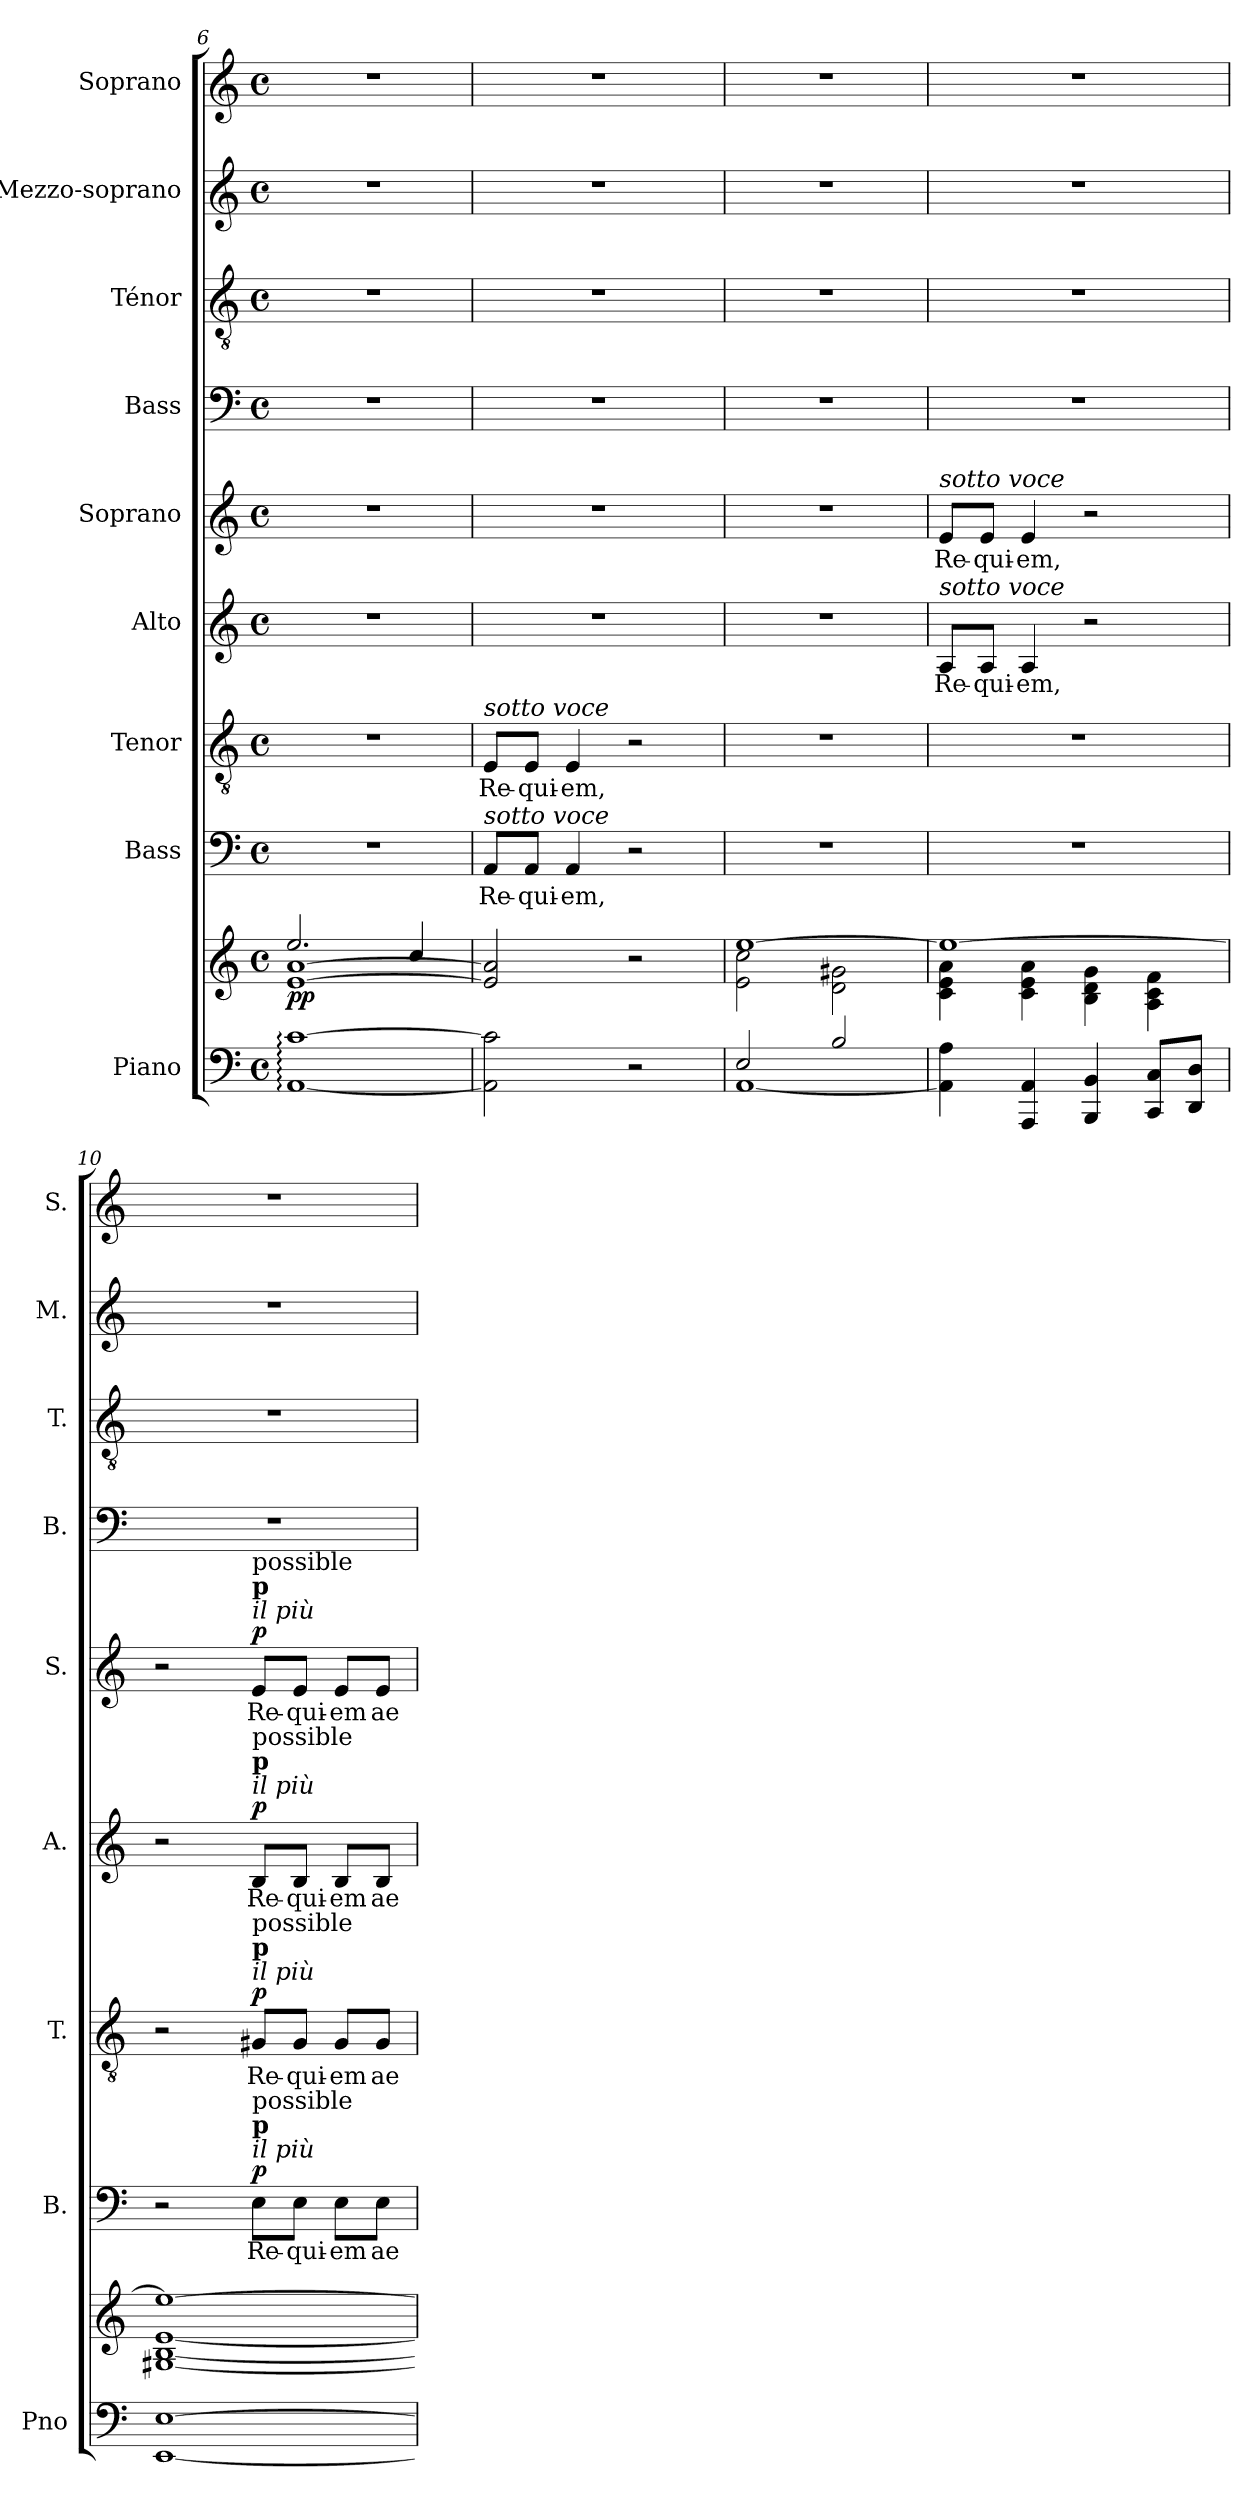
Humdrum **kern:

**kern	**kern	**dynam	**kern	**text	**dynam	**kern	**text	**dynam	**kern	**text	**dynam	**kern	**text	**dynam	**kern	**kern	**kern	**kern
*part9	*part9	*part9	*part8	*part8	*part8	*part7	*part7	*part7	*part6	*part6	*part6	*part5	*part5	*part5	*part4	*part3	*part2	*part1
*staff10	*staff9	*staff9/10	*staff8	*staff8	*staff8	*staff7	*staff7	*staff7	*staff6	*staff6	*staff6	*staff5	*staff5	*staff5	*staff4	*staff3	*staff2	*staff1
*I"Piano	*	*	*I"Bass	*	*	*I"Tenor	*	*	*I"Alto	*	*	*I"Soprano	*	*	*I"Bass	*I"Ténor	*I"Mezzo-soprano	*I"Soprano
*I'Pno	*	*	*I'B.	*	*	*I'T.	*	*	*I'A.	*	*	*I'S.	*	*	*I'B.	*I'T.	*I'M.	*I'S.
*clefF4	*clefG2	*	*clefF4	*	*	*clefGv2	*	*	*clefG2	*	*	*clefG2	*	*	*clefF4	*clefGv2	*clefG2	*clefG2
*k[]	*k[]	*	*k[]	*	*	*k[]	*	*	*k[]	*	*	*k[]	*	*	*k[]	*k[]	*k[]	*k[]
*M4/4	*M4/4	*	*M4/4	*	*	*M4/4	*	*	*M4/4	*	*	*M4/4	*	*	*M4/4	*M4/4	*M4/4	*M4/4
*met(c)	*met(c)	*	*met(c)	*	*	*met(c)	*	*	*met(c)	*	*	*met(c)	*	*	*met(c)	*met(c)	*met(c)	*met(c)
=6	=6	=6	=6	=6	=6	=6	=6	=6	=6	=6	=6	=6	=6	=6	=6	=6	=6	=6
*	*^	*	*	*	*	*	*	*	*	*	*	*	*	*	*	*	*	*
!	!	!	!LO:DY:b	!	!	!	!	!	!	!	!	!	!	!	!	!	!	!	!
[1AA: [1c:	[1e [1a	2.ee/	pp	1r	.	.	1r	.	.	1r	.	.	1r	.	.	1r	1r	1r	1r
.	.	4cc/	.	.	.	.	.	.	.	.	.	.	.	.	.	.	.	.	.
=7	=7	=7	=7	=7	=7	=7	=7	=7	=7	=7	=7	=7	=7	=7	=7	=7	=7	=7	=7
!	!	!	!	!	!	!	!LO:TX:a:i:t=sotto voce	!	!	!	!	!	!	!	!	!	!	!	!
!	!	!	!	!LO:TX:a:i:t=sotto voce	!	!	!	!	!	!	!	!	!	!	!	!	!	!	!
!	!	!	!	!	!LO:LY:b	!	!	!LO:LY:b	!	!	!	!	!	!	!	!	!	!	!
*	*v	*v	*	*	*	*	*	*	*	*	*	*	*	*	*	*	*	*	*
2AA\] 2c\]	2e/] 2a/]	.	8AA/L	Re-	.	8E/L	Re-	.	1r	.	.	1r	.	.	1r	1r	1r	1r
!	!	!	!	!LO:LY:b	!	!	!LO:LY:b	!	!	!	!	!	!	!	!	!	!	!
.	.	.	8AA/J	-qui-	.	8E/J	-qui-	.	.	.	.	.	.	.	.	.	.	.
!	!	!	!	!LO:LY:b	!	!	!LO:LY:b	!	!	!	!	!	!	!	!	!	!	!
.	.	.	4AA/	-em,	.	4E/	-em,	.	.	.	.	.	.	.	.	.	.	.
2r	2r	.	2r	.	.	2r	.	.	.	.	.	.	.	.	.	.	.	.
=8	=8	=8	=8	=8	=8	=8	=8	=8	=8	=8	=8	=8	=8	=8	=8	=8	=8	=8
*^	*^	*	*	*	*	*	*	*	*	*	*	*	*	*	*	*	*	*
2E/	[1AA	[1ee	2e\ 2cc\	.	1r	.	.	1r	.	.	1r	.	.	1r	.	.	1r	1r	1r	1r
2B/	.	.	2d\ 2g#X\	.	.	.	.	.	.	.	.	.	.	.	.	.	.	.	.	.
*v	*v	*	*	*	*	*	*	*	*	*	*	*	*	*	*	*	*	*	*	*
!!LO:LB:g=z
=9	=9	=9	=9	=9	=9	=9	=9	=9	=9	=9	=9	=9	=9	=9	=9	=9	=9	=9	=9
!	!	!	!	!	!	!	!	!	!	!	!	!	!LO:TX:a:i:t=sotto voce	!	!	!	!	!	!
!	!	!	!	!	!	!	!	!	!	!LO:TX:a:i:t=sotto voce	!	!	!	!	!	!	!	!	!
!	!	!	!	!	!	!	!	!	!	!	!LO:LY:b	!	!	!LO:LY:b	!	!	!	!	!
4AA\] 4A\	1ee_	4c\ 4e\ 4a\	.	1r	.	.	1r	.	.	8A/L	Re-	.	8e/L	Re-	.	1r	1r	1r	1r
!	!	!	!	!	!	!	!	!	!	!	!LO:LY:b	!	!	!LO:LY:b	!	!	!	!	!
.	.	.	.	.	.	.	.	.	.	8A/J	-qui-	.	8e/J	-qui-	.	.	.	.	.
!	!	!	!	!	!	!	!	!	!	!	!LO:LY:b	!	!	!LO:LY:b	!	!	!	!	!
4AAA/ 4AA/	.	4c\ 4e\ 4a\	.	.	.	.	.	.	.	4A/	-em,	.	4e/	-em,	.	.	.	.	.
4BBB/ 4BB/	.	4B\ 4d\ 4g\	.	.	.	.	.	.	.	2r	.	.	2r	.	.	.	.	.	.
8CC/ 8C/L	.	4A\ 4c\ 4f\	.	.	.	.	.	.	.	.	.	.	.	.	.	.	.	.	.
8DD/ 8D/J	.	.	.	.	.	.	.	.	.	.	.	.	.	.	.	.	.	.	.
=10	=10	=10	=10	=10	=10	=10	=10	=10	=10	=10	=10	=10	=10	=10	=10	=10	=10	=10	=10
[1EE [1E	1ee_	[1G#X [1B [1e	.	2r	.	.	2r	.	.	2r	.	.	2r	.	.	1r	1r	1r	1r
!	!	!	!	!	!	!	!	!	!	!	!	!	!LO:TX:a:i:t=il più	!	!	!	!	!	!
!	!	!	!	!	!	!	!	!	!	!	!	!	!LO:TX:a:B:t=p	!	!	!	!	!	!
!	!	!	!	!	!	!	!	!	!	!	!	!	!LO:TX:a:t=possible	!	!	!	!	!	!
!	!	!	!	!	!	!	!	!	!	!LO:TX:a:i:t=il più	!	!	!	!	!	!	!	!	!
!	!	!	!	!	!	!	!	!	!	!LO:TX:a:B:t=p	!	!	!	!	!	!	!	!	!
!	!	!	!	!	!	!	!	!	!	!LO:TX:a:t=possible	!	!	!	!	!	!	!	!	!
!	!	!	!	!	!	!	!LO:TX:a:i:t=il più	!	!	!	!	!	!	!	!	!	!	!	!
!	!	!	!	!	!	!	!LO:TX:a:B:t=p	!	!	!	!	!	!	!	!	!	!	!	!
!	!	!	!	!	!	!	!LO:TX:a:t=possible	!	!	!	!	!	!	!	!	!	!	!	!
!	!	!	!	!LO:TX:a:i:t=il più	!	!	!	!	!	!	!	!	!	!	!	!	!	!	!
!	!	!	!	!LO:TX:a:B:t=p	!	!	!	!	!	!	!	!	!	!	!	!	!	!	!
!	!	!	!	!LO:TX:a:t=possible	!	!	!	!	!	!	!	!	!	!	!	!	!	!	!
!	!	!	!	!	!LO:LY:b	!LO:DY:a	!	!LO:LY:b	!LO:DY:a	!	!LO:LY:b	!LO:DY:a	!	!LO:LY:b	!LO:DY:a	!	!	!	!
.	.	.	.	8E\L	Re-	p	8G#X/L	Re-	p	8B/L	Re-	p	8e/L	Re-	p	.	.	.	.
!	!	!	!	!	!LO:LY:b	!	!	!LO:LY:b	!	!	!LO:LY:b	!	!	!LO:LY:b	!	!	!	!	!
.	.	.	.	8E\J	-qui-	.	8G#/J	-qui-	.	8B/J	-qui-	.	8e/J	-qui-	.	.	.	.	.
!	!	!	!	!	!LO:LY:b	!	!	!LO:LY:b	!	!	!LO:LY:b	!	!	!LO:LY:b	!	!	!	!	!
.	.	.	.	8E\L	-em	.	8G#/L	-em	.	8B/L	-em	.	8e/L	-em	.	.	.	.	.
!	!	!	!	!	!LO:LY:b	!	!	!LO:LY:b	!	!	!LO:LY:b	!	!	!LO:LY:b	!	!	!	!	!
.	.	.	.	8E\J	ae-	.	8G#/J	ae-	.	8B/J	ae-	.	8e/J	ae-	.	.	.	.	.
*	*v	*v	*	*	*	*	*	*	*	*	*	*	*	*	*	*	*	*	*
=	=	=	=	=	=	=	=	=	=	=	=	=	=	=	=	=	=	=
*-	*-	*-	*-	*-	*-	*-	*-	*-	*-	*-	*-	*-	*-	*-	*-	*-	*-	*-
